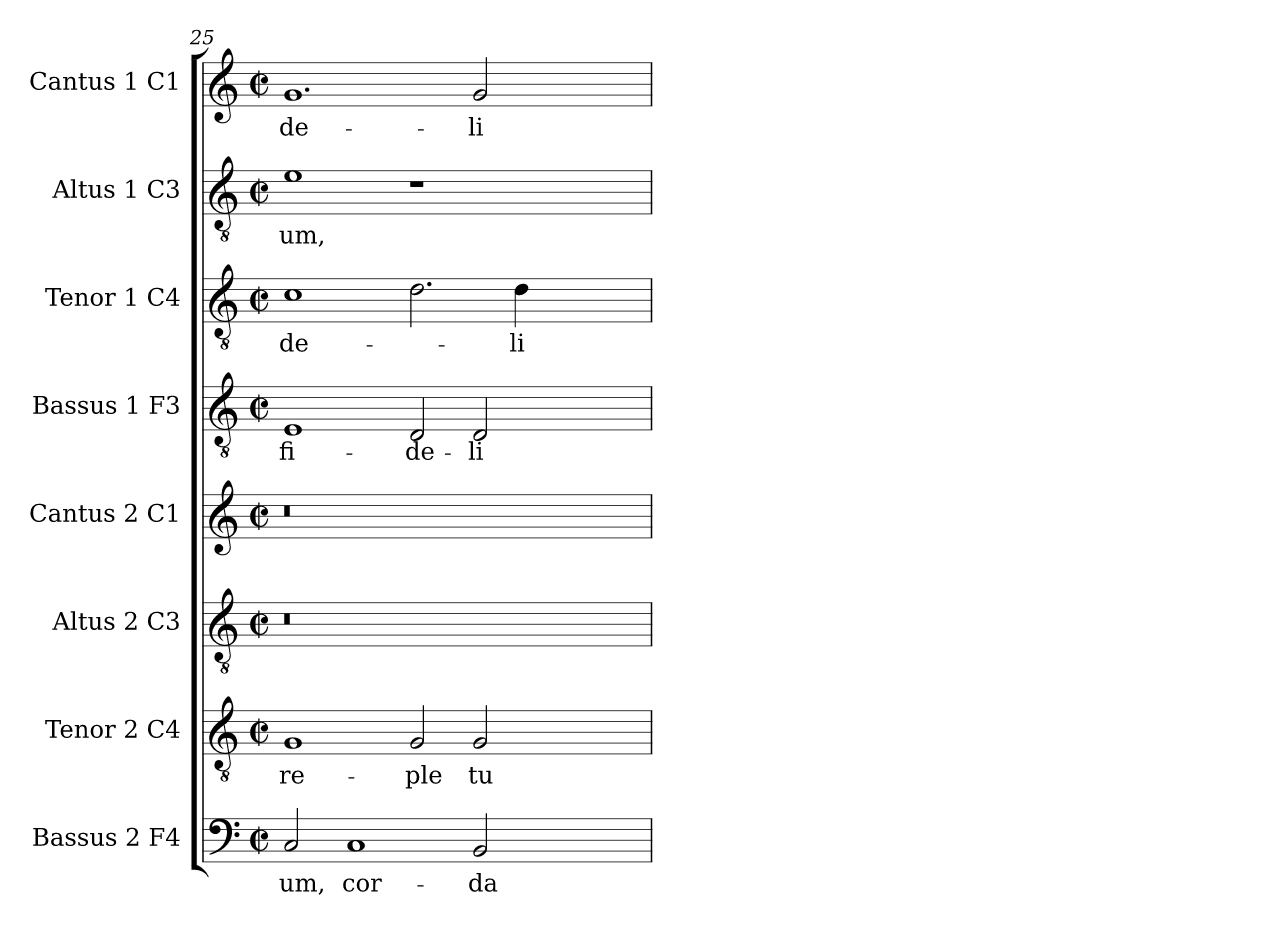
**kern	**text	**kern	**text	**kern	**kern	**kern	**text	**kern	**text	**kern	**text	**kern	**text
*part8	*part8	*part7	*part7	*part6	*part5	*part4	*part4	*part3	*part3	*part2	*part2	*part1	*part1
*staff8	*staff8	*staff7	*staff7	*staff6	*staff5	*staff4	*staff4	*staff3	*staff3	*staff2	*staff2	*staff1	*staff1
*I"Bassus 2  F4	*	*I"Tenor 2  C4	*	*I"Altus 2  C3	*I"Cantus 2  C1	*I"Bassus 1  F3	*	*I"Tenor 1  C4	*	*I"Altus 1  C3	*	*I"Cantus 1  C1	*
*I'B2	*	*I'T2	*	*I'A2	*I'C2	*I'B1	*	*I'T1	*	*I'A1	*	*I'C1	*
*clefF4	*	*clefGv2	*	*clefGv2	*clefG2	*clefGv2	*	*clefGv2	*	*clefGv2	*	*clefG2	*
*M2/2	*	*M2/2	*	*M2/2	*M2/2	*M2/2	*	*M2/2	*	*M2/2	*	*M2/2	*
*met(c|)	*	*met(c|)	*	*met(c|)	*met(c|)	*met(c|)	*	*met(c|)	*	*met(c|)	*	*met(c|)	*
=25	=25	=25	=25	=25	=25	=25	=25	=25	=25	=25	=25	=25	=25
!	!LO:LY:b:cj	!	!LO:LY:b:cj	!	!	!	!LO:LY:b:rj	!	!LO:LY:b:cj	!	!LO:LY:b:cj	!	!LO:LY:b:cj
2C/	-um,	1G	re-	0r	0r	1E	fi-	1c	-de-	1e	-um,	1.g	-de-
!	!LO:LY:b:cj	!	!	!	!	!	!	!	!	!	!	!	!
1C	cor-	.	.	.	.	.	.	.	.	.	.	.	.
!	!	!	!LO:LY:b:cj	!	!	!	!LO:LY:b:cj	!	!	!LO:N:vis=1	!	!	!
.	.	2G/	-ple	.	.	2D/	-de-	2.d\	.	0r	.	.	.
!	!LO:LY:b:cj	!	!LO:LY:b:cj	!	!	!	!LO:LY:b:cj	!	!	!	!	!	!LO:LY:b:cj
2BB/	-da	2G/	tu-	.	.	2D/	-li-	.	.	.	.	2g/	-li-
!	!	!	!	!	!	!	!	!	!LO:LY:b:cj	!	!	!	!
.	.	.	.	.	.	.	.	4d\	-li-	.	.	.	.
1ryy	.	1ryy	.	1ryy	1ryy	1ryy	.	1ryy	.	.	.	1ryy	.
=	=	=	=	=	=	=	=	=	=	=	=	=	=
*-	*-	*-	*-	*-	*-	*-	*-	*-	*-	*-	*-	*-	*-
